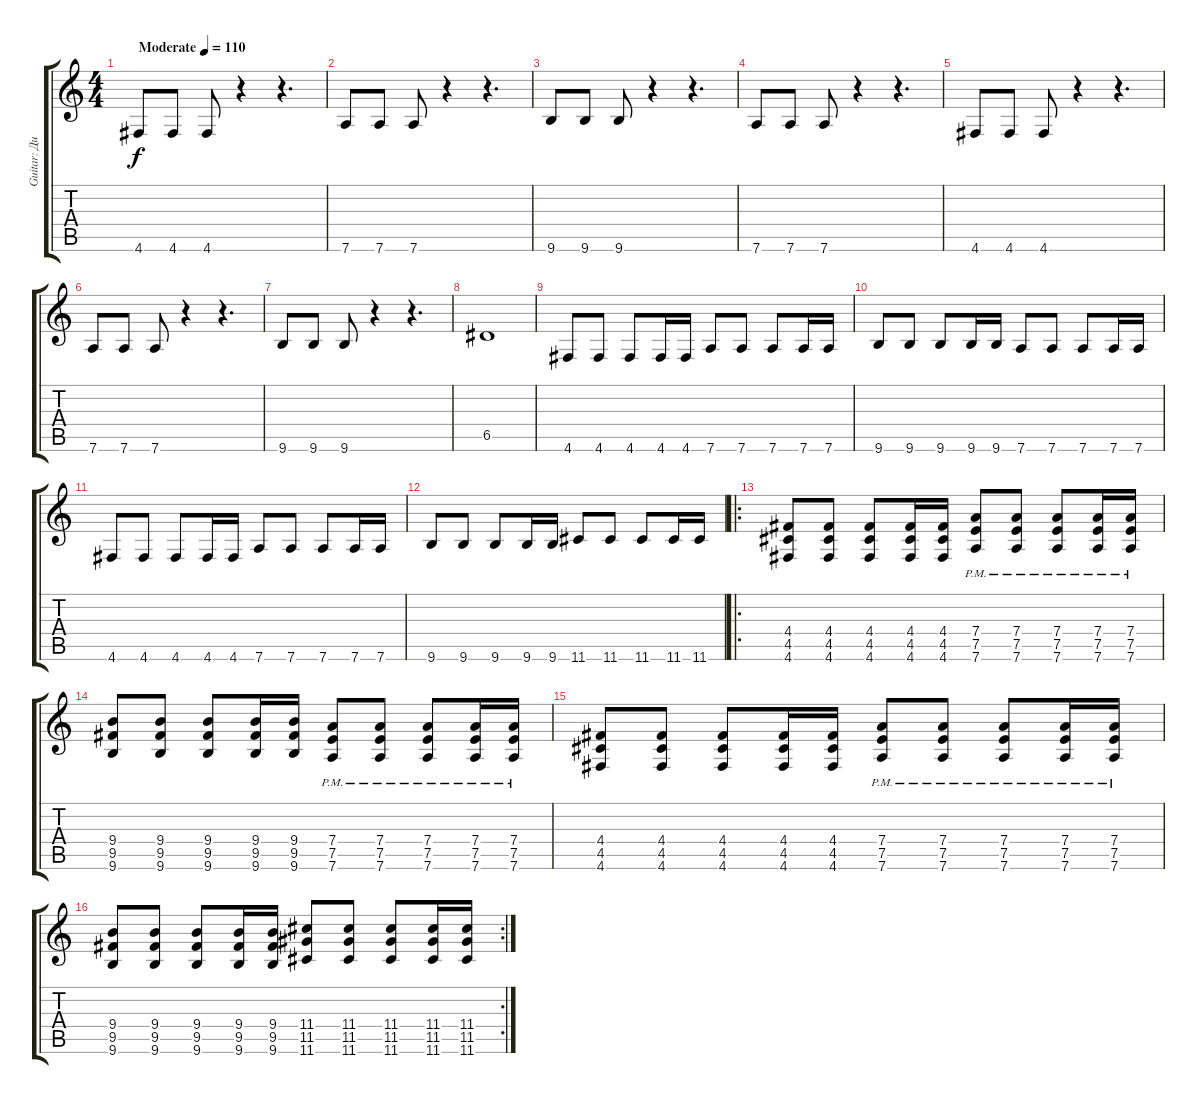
\track ("Guitar: Димон" "Guitar: Ди") {instrument distortionguitar}
\staff {score tabs}
\tuning (E4 B3 G3 D3 A2 D2) {hide}
\ts (4 4)
\tempo (110 "Moderate")
\clef g2
\ks c
4.6.8{dy f instrument distortionguitar} 4.6.8 4.6.8 r.4 r.4{d} |
7.6.8 7.6.8 7.6.8 r.4 r.4{d} |
9.6.8 9.6.8 9.6.8 r.4 r.4{d} |
7.6.8 7.6.8 7.6.8 r.4 r.4{d} |
4.6.8 4.6.8 4.6.8 r.4 r.4{d} |
7.6.8 7.6.8 7.6.8 r.4 r.4{d} |
9.6.8 9.6.8 9.6.8 r.4 r.4{d} |
6.5.1 |
4.6.8 4.6.8 4.6.8 4.6.16 4.6.16 7.6.8 7.6.8 7.6.8 7.6.16 7.6.16 |
9.6.8 9.6.8 9.6.8 9.6.16 9.6.16 7.6.8 7.6.8 7.6.8 7.6.16 7.6.16 |
4.6.8 4.6.8 4.6.8 4.6.16 4.6.16 7.6.8 7.6.8 7.6.8 7.6.16 7.6.16 |
9.6.8 9.6.8 9.6.8 9.6.16 9.6.16 11.6.8 11.6.8 11.6.8 11.6.16 11.6.16 |
\ro
(4.4 4.5 4.6).8 (4.4 4.5 4.6).8 (4.4 4.5 4.6).8 (4.4 4.5 4.6).16 (4.4 4.5 4.6).16 (7.4{pm} 7.5{pm} 7.6{pm}).8 (7.4{pm} 7.5{pm} 7.6{pm}).8 (7.4{pm} 7.5{pm} 7.6{pm}).8 (7.4{pm} 7.5{pm} 7.6{pm}).16 (7.4{pm} 7.5{pm} 7.6{pm}).16 |
(9.4 9.5 9.6).8 (9.4 9.5 9.6).8 (9.4 9.5 9.6).8 (9.4 9.5 9.6).16 (9.4 9.5 9.6).16 (7.4{pm} 7.5{pm} 7.6{pm}).8 (7.4{pm} 7.5{pm} 7.6{pm}).8 (7.4{pm} 7.5{pm} 7.6{pm}).8 (7.4{pm} 7.5{pm} 7.6{pm}).16 (7.4{pm} 7.5{pm} 7.6{pm}).16 |
(4.4 4.5 4.6).8 (4.4 4.5 4.6).8 (4.4 4.5 4.6).8 (4.4 4.5 4.6).16 (4.4 4.5 4.6).16 (7.4{pm} 7.5{pm} 7.6{pm}).8 (7.4{pm} 7.5{pm} 7.6{pm}).8 (7.4{pm} 7.5{pm} 7.6{pm}).8 (7.4{pm} 7.5{pm} 7.6{pm}).16 (7.4{pm} 7.5{pm} 7.6{pm}).16 |
\rc 2
(9.4 9.5 9.6).8 (9.4 9.5 9.6).8 (9.4 9.5 9.6).8 (9.4 9.5 9.6).16 (9.4 9.5 9.6).16 (11.4 11.5 11.6).8 (11.4 11.5 11.6).8 (11.4 11.5 11.6).8 (11.4 11.5 11.6).16 (11.4 11.5 11.6).16
